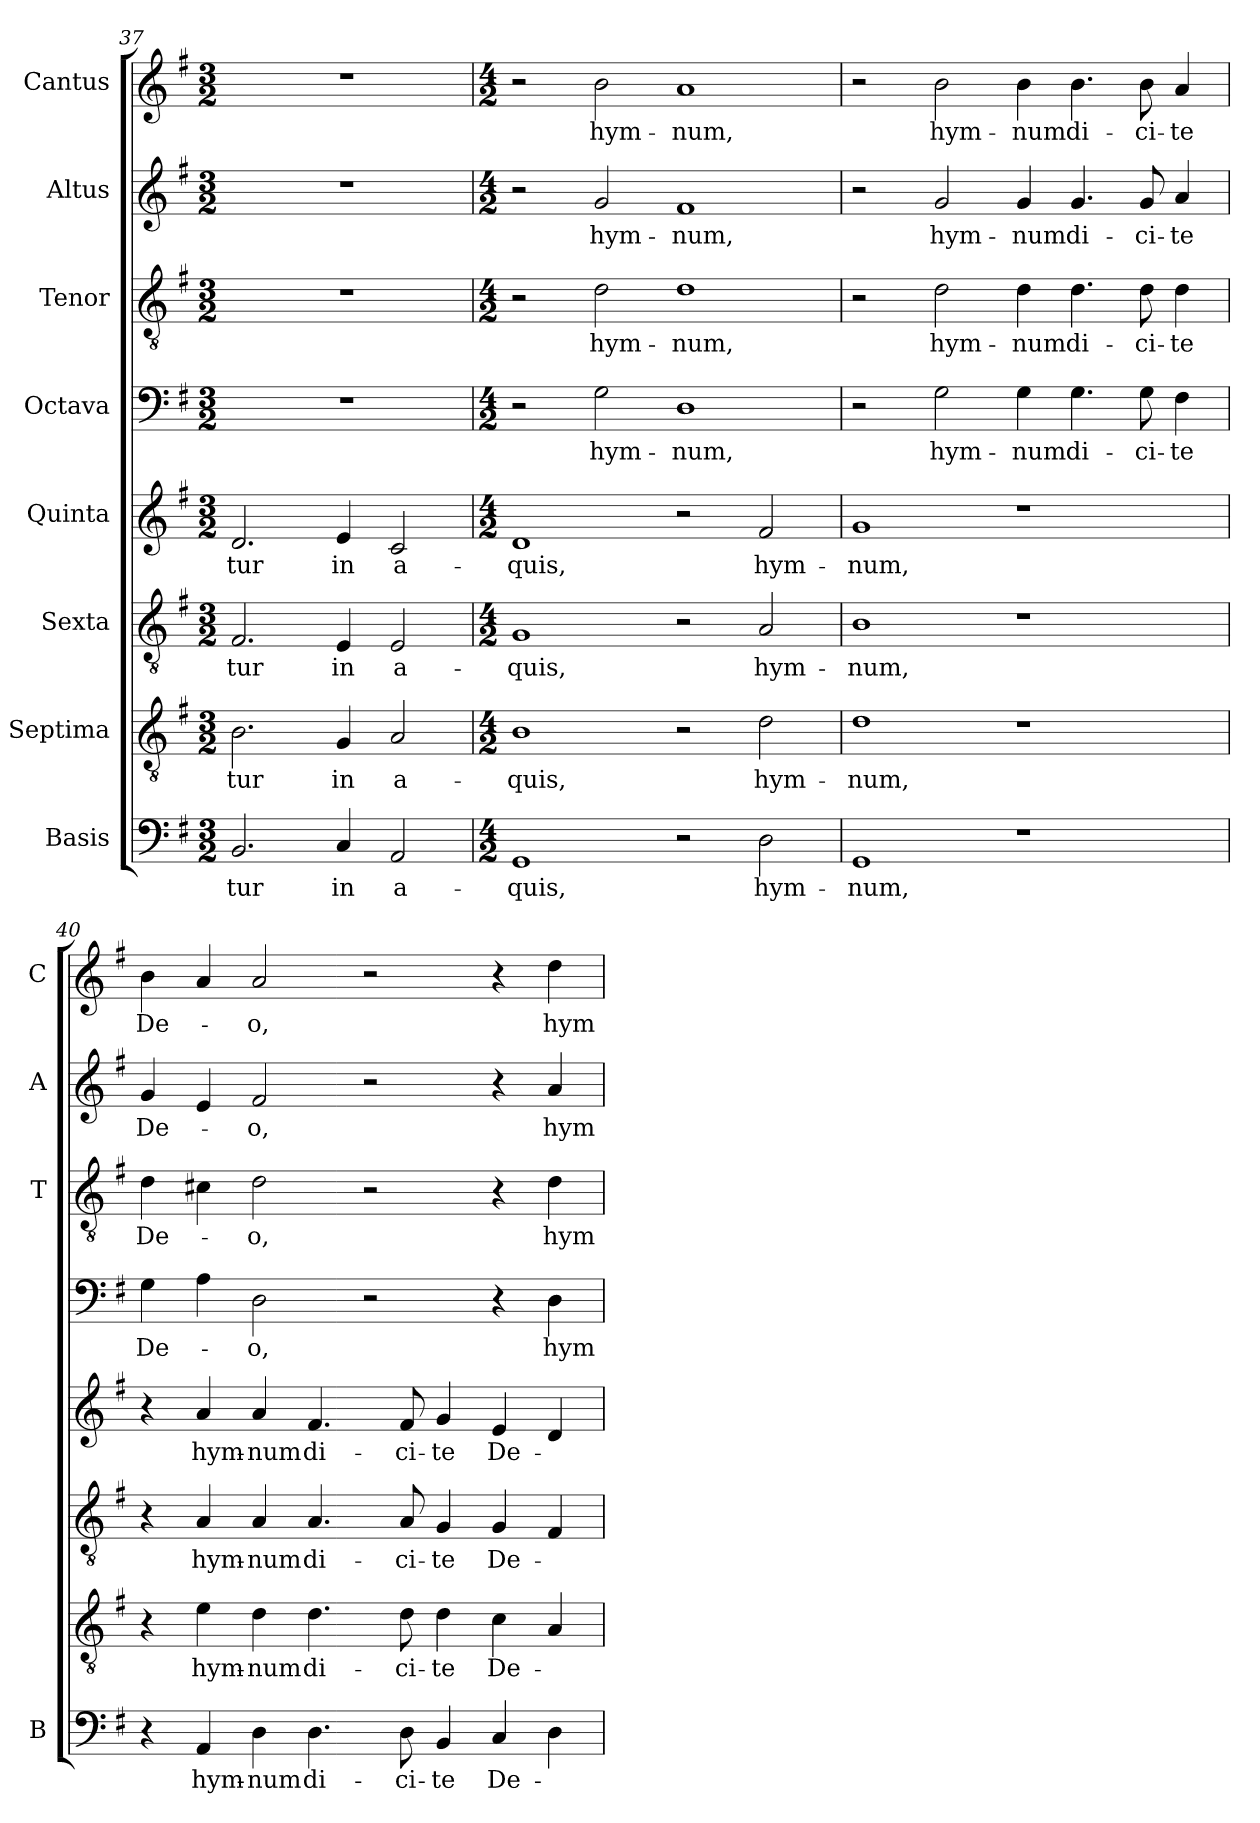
**kern	**text	**kern	**text	**kern	**text	**kern	**text	**kern	**text	**kern	**text	**kern	**text	**kern	**text
*part8	*part8	*part7	*part7	*part6	*part6	*part5	*part5	*part4	*part4	*part3	*part3	*part2	*part2	*part1	*part1
*staff8	*staff8	*staff7	*staff7	*staff6	*staff6	*staff5	*staff5	*staff4	*staff4	*staff3	*staff3	*staff2	*staff2	*staff1	*staff1
*I"Basis	*	*I"Septima	*	*I"Sexta	*	*I"Quinta	*	*I"Octava	*	*I"Tenor	*	*I"Altus	*	*I"Cantus	*
*I'B	*	*	*	*	*	*	*	*	*	*I'T	*	*I'A	*	*I'C	*
*clefF4	*	*clefGv2	*	*clefGv2	*	*clefG2	*	*clefF4	*	*clefGv2	*	*clefG2	*	*clefG2	*
*k[f#]	*	*k[f#]	*	*k[f#]	*	*k[f#]	*	*k[f#]	*	*k[f#]	*	*k[f#]	*	*k[f#]	*
*G:	*	*G:	*	*G:	*	*G:	*	*G:	*	*G:	*	*G:	*	*G:	*
*M3/2	*	*M3/2	*	*M3/2	*	*M3/2	*	*M3/2	*	*M3/2	*	*M3/2	*	*M3/2	*
=37	=37	=37	=37	=37	=37	=37	=37	=37	=37	=37	=37	=37	=37	=37	=37
!	!LO:LY:b	!	!LO:LY:b	!	!LO:LY:b	!	!LO:LY:b	!	!	!	!	!	!	!	!
2.BB/	-tur	2.B\	-tur	2.F#/	-tur	2.d/	-tur	1.r	.	1.r	.	1.r	.	1.r	.
!	!LO:LY:b	!	!LO:LY:b	!	!LO:LY:b	!	!LO:LY:b	!	!	!	!	!	!	!	!
4C/	in	4G/	in	4E/	in	4e/	in	.	.	.	.	.	.	.	.
!	!LO:LY:b	!	!LO:LY:b	!	!LO:LY:b	!	!LO:LY:b	!	!	!	!	!	!	!	!
2AA/	a-	2A/	a-	2E/	a-	2c/	a-	.	.	.	.	.	.	.	.
=38	=38	=38	=38	=38	=38	=38	=38	=38	=38	=38	=38	=38	=38	=38	=38
*M4/2	*	*M4/2	*	*M4/2	*	*M4/2	*	*M4/2	*	*M4/2	*	*M4/2	*	*M4/2	*
!	!LO:LY:b	!	!LO:LY:b	!	!LO:LY:b	!	!LO:LY:b	!	!	!	!	!	!	!	!
1GG	-quis,	1B	-quis,	1G	-quis,	1d	-quis,	2r	.	2r	.	2r	.	2r	.
!	!	!	!	!	!	!	!	!	!LO:LY:b	!	!LO:LY:b	!	!LO:LY:b	!	!LO:LY:b
.	.	.	.	.	.	.	.	2G\	hym-	2d\	hym-	2g/	hym-	2b\	hym-
!	!	!	!	!	!	!	!	!	!LO:LY:b	!	!LO:LY:b	!	!LO:LY:b	!	!LO:LY:b
2r	.	2r	.	2r	.	2r	.	1D	-num,	1d	-num,	1f#	-num,	1a	-num,
!	!LO:LY:b	!	!LO:LY:b	!	!LO:LY:b	!	!LO:LY:b	!	!	!	!	!	!	!	!
2D\	hym-	2d\	hym-	2A/	hym-	2f#/	hym-	.	.	.	.	.	.	.	.
=39	=39	=39	=39	=39	=39	=39	=39	=39	=39	=39	=39	=39	=39	=39	=39
!	!LO:LY:b	!	!LO:LY:b	!	!LO:LY:b	!	!LO:LY:b	!	!	!	!	!	!	!	!
1GG	-num,	1d	-num,	1B	-num,	1g	-num,	2r	.	2r	.	2r	.	2r	.
!	!	!	!	!	!	!	!	!	!LO:LY:b	!	!LO:LY:b	!	!LO:LY:b	!	!LO:LY:b
.	.	.	.	.	.	.	.	2G\	hym-	2d\	hym-	2g/	hym-	2b\	hym-
!	!	!	!	!	!	!	!	!	!LO:LY:b	!	!LO:LY:b	!	!LO:LY:b	!	!LO:LY:b
1r	.	1r	.	1r	.	1r	.	4G\	-num	4d\	-num	4g/	-num	4b\	-num
!	!	!	!	!	!	!	!	!	!LO:LY:b	!	!LO:LY:b	!	!LO:LY:b	!	!LO:LY:b
.	.	.	.	.	.	.	.	4.G\	di-	4.d\	di-	4.g/	di-	4.b\	di-
!	!	!	!	!	!	!	!	!	!LO:LY:b	!	!LO:LY:b	!	!LO:LY:b	!	!LO:LY:b
.	.	.	.	.	.	.	.	8G\	-ci-	8d\	-ci-	8g/	-ci-	8b\	-ci-
!	!	!	!	!	!	!	!	!	!LO:LY:b	!	!LO:LY:b	!	!LO:LY:b	!	!LO:LY:b
.	.	.	.	.	.	.	.	4F#\	-te	4d\	-te	4a/	-te	4a/	-te
!!LO:LB:g=z
=40	=40	=40	=40	=40	=40	=40	=40	=40	=40	=40	=40	=40	=40	=40	=40
!	!	!	!	!	!	!	!	!	!LO:LY:b	!	!LO:LY:b	!	!LO:LY:b	!	!LO:LY:b
4r	.	4r	.	4r	.	4r	.	4G\	De-	4d\	De-	4g/	De-	4b\	De-
!	!LO:LY:b	!	!LO:LY:b	!	!LO:LY:b	!	!LO:LY:b	!	!	!	!	!	!	!	!
4AA/	hym-	4e\	hym-	4A/	hym-	4a/	hym-	4A\	.	4c#X\	.	4e/	.	4a/	.
!	!LO:LY:b	!	!LO:LY:b	!	!LO:LY:b	!	!LO:LY:b	!	!LO:LY:b	!	!LO:LY:b	!	!LO:LY:b	!	!LO:LY:b
4D\	-num	4d\	-num	4A/	-num	4a/	-num	2D\	-o,	2d\	-o,	2f#/	-o,	2a/	-o,
!	!LO:LY:b	!	!LO:LY:b	!	!LO:LY:b	!	!LO:LY:b	!	!	!	!	!	!	!	!
4.D\	di-	4.d\	di-	4.A/	di-	4.f#/	di-	.	.	.	.	.	.	.	.
.	.	.	.	.	.	.	.	2r	.	2r	.	2r	.	2r	.
!	!LO:LY:b	!	!LO:LY:b	!	!LO:LY:b	!	!LO:LY:b	!	!	!	!	!	!	!	!
8D\	-ci-	8d\	-ci-	8A/	-ci-	8f#/	-ci-	.	.	.	.	.	.	.	.
!	!LO:LY:b	!	!LO:LY:b	!	!LO:LY:b	!	!LO:LY:b	!	!	!	!	!	!	!	!
4BB/	-te	4d\	-te	4G/	-te	4g/	-te	.	.	.	.	.	.	.	.
!	!LO:LY:b	!	!LO:LY:b	!	!LO:LY:b	!	!LO:LY:b	!	!	!	!	!	!	!	!
4C/	De-	4c\	De-	4G/	De-	4e/	De-	4r	.	4r	.	4r	.	4r	.
!	!	!	!	!	!	!	!	!	!LO:LY:b	!	!LO:LY:b	!	!LO:LY:b	!	!LO:LY:b
4D\	.	4A/	.	4F#/	.	4d/	.	4D\	hym-	4d\	hym-	4a/	hym-	4dd\	hym-
=	=	=	=	=	=	=	=	=	=	=	=	=	=	=	=
*-	*-	*-	*-	*-	*-	*-	*-	*-	*-	*-	*-	*-	*-	*-	*-
